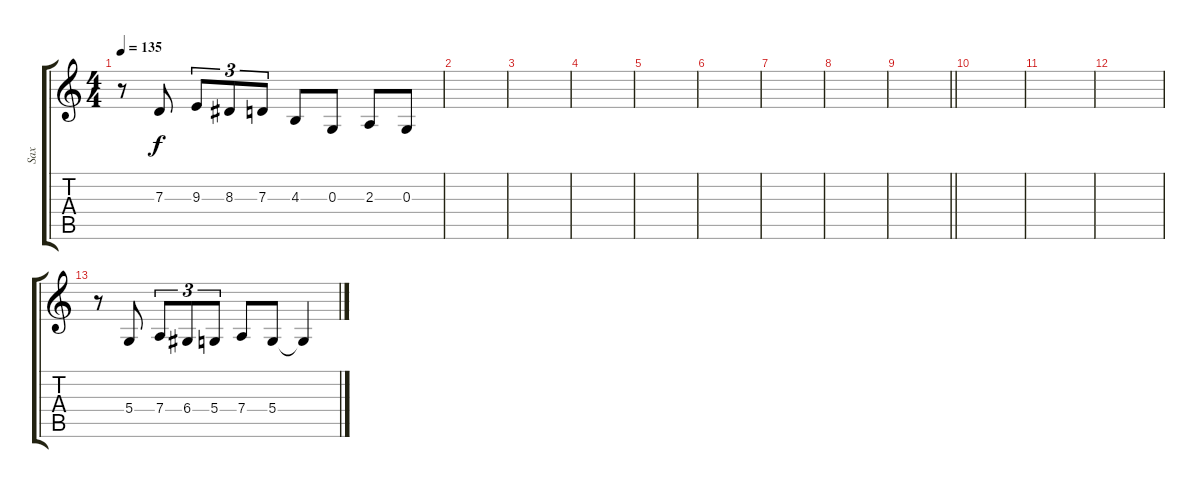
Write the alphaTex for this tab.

\track ("Sax" "Sax") {instrument tenorsax}
\staff {score tabs}
\tuning (E4 B3 G3 D3 A2 E2) {hide}
\ts (4 4)
\tempo 135
\clef g2
\ks c
r.8{dy f} 7.3.8 9.3.8{tu (3 2)} 8.3.8{tu (3 2)} 7.3.8{tu (3 2)} 4.3.8 0.3.8 2.3.8 0.3.8 |
|
|
|
|
|
|
|
\barLineRight lightlight
|
|
|
|
r.8 5.4.8 7.4.8{tu (3 2)} 6.4.8{tu (3 2)} 5.4.8{tu (3 2)} 7.4.8 5.4.8 5.4{t}.4
